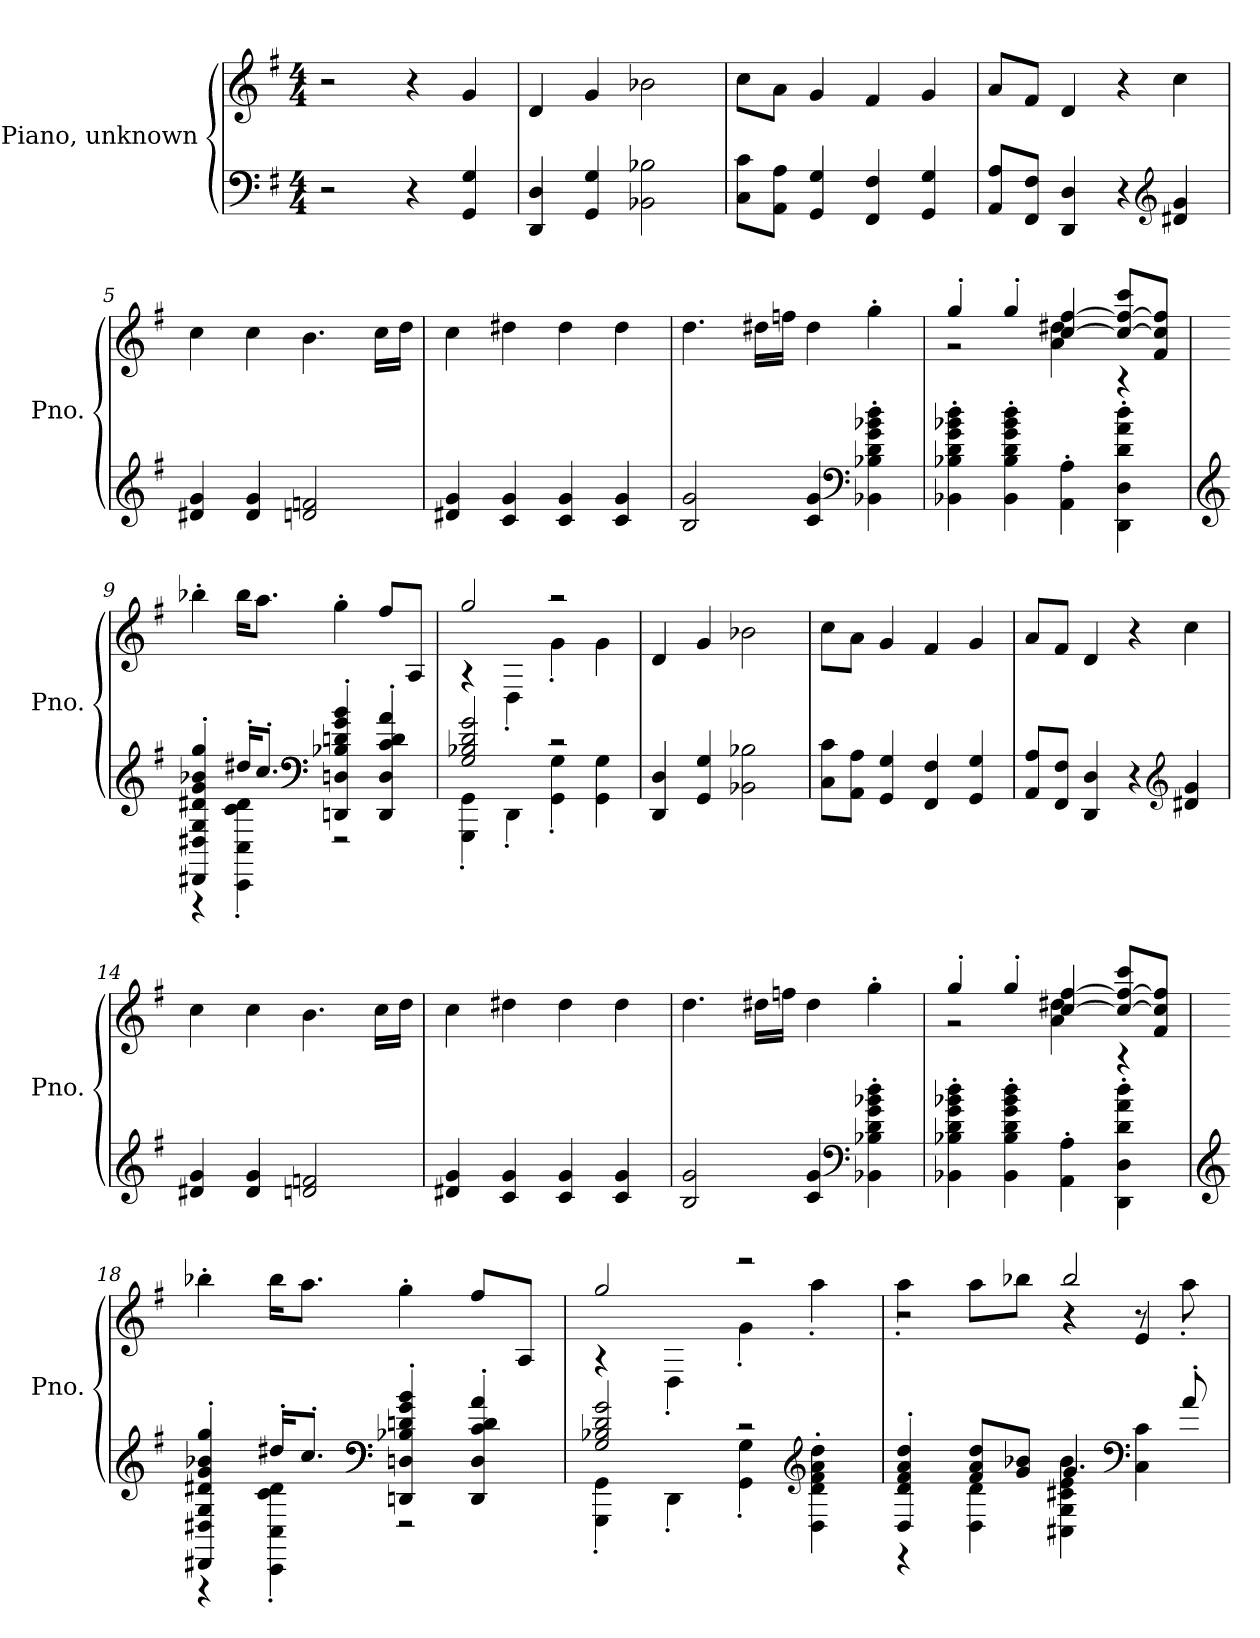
**kern	**kern
*part1	*part1
*staff2	*staff1
*I"Piano, unknown	*
*I'Pno.	*
*clefF4	*clefG2
*k[f#]	*k[f#]
*M4/4	*M4/4
*MM120	*MM120
=1	=1
2r	2r
4r	4r
4GG/ 4G/	4g/
=2	=2
4DD/ 4D/	4d/
4GG/ 4G/	4g/
2BB-X\ 2B-X\	2b-X\
=3	=3
8C\ 8c\L	8cc\L
8AA\ 8A\J	8a\J
4GG/ 4G/	4g/
4FF#/ 4F#/	4f#/
4GG/ 4G/	4g/
=4	=4
8AA/ 8A/L	8a/L
8FF#/ 8F#/J	8f#/J
4DD/ 4D/	4d/
4r	4r
*clefG2	*
4d#X/ 4g/	4cc\
=5	=5
4d#X/ 4g/	4cc\
4d#/ 4g/	4cc\
2dn/ 2fn/	4.b\
.	16cc\LL
.	16dd\JJ
=6	=6
4d#X/ 4g/	4cc\
4c/ 4g/	4dd#X\
4c/ 4g/	4dd#\
4c/ 4g/	4dd#\
!!LO:LB:g=z
=7	=7
2B/ 2g/	4.dd\
.	16dd#X\LL
.	16ffn\JJ
4c/ 4g/	4dd#\
*clefF4	*
4BB-X\' 4B-X\' 4d\' 4g\' 4b-X\' 4dd\'	4gg'\
=8	=8
*	*^
4BB-X\' 4B-X\' 4d\' 4g\' 4b-X\' 4dd\'	4gg'/	2r
4BB-\' 4B-\' 4d\' 4g\' 4b-\' 4dd\'	4gg'/	.
4AA\' 4A\'	[4cc/ [4ff#/	4a\ 4dd#X\
4DD\' 4D\' 4d\' 4a\' 4dd\'	8cc/_ 8ff#/_ 8ccc/L	4r
.	8f#/ 8cc/] 8ff#/]J	.
*	*v	*v
=9	=9
*clefG2	*
*^	*
4DD#X/' 4D#X/' 4G/' 4d#X/' 4g/' 4b-X/' 4gg/'	4r	4bb-X'\
16dd#X'/KL	4CC\' 4C\' 4c\' 4d#\'	16bb-\KL
8.cc'/J	.	8.aa\J
*clefF4	*	*
4DDn/' 4Dn/' 4B-X/' 4dn/' 4g/' 4b-/'	2r	4gg'\
4DD/' 4D/' 4c/' 4d/' 4a/'	.	8ff#/L
.	.	8A/J
=10	=10	=10
*	*	*^
2G/ 2B-X/ 2d/ 2g/	4GGG\' 4GG\'	2gg/	4r
.	4DD'\	.	4D'\
2r	4GG\' 4G\'	2r	4g'\
.	4GG\ 4G\	.	4g\
*v	*v	*	*
*	*v	*v
=11	=11
4DD/ 4D/	4d/
4GG/ 4G/	4g/
2BB-X\ 2B-X\	2b-X\
!!LO:LB:g=z
=12	=12
8C\ 8c\L	8cc\L
8AA\ 8A\J	8a\J
4GG/ 4G/	4g/
4FF#/ 4F#/	4f#/
4GG/ 4G/	4g/
=13	=13
8AA/ 8A/L	8a/L
8FF#/ 8F#/J	8f#/J
4DD/ 4D/	4d/
4r	4r
*clefG2	*
4d#X/ 4g/	4cc\
=14	=14
4d#X/ 4g/	4cc\
4d#/ 4g/	4cc\
2dn/ 2fn/	4.b\
.	16cc\LL
.	16dd\JJ
=15	=15
4d#X/ 4g/	4cc\
4c/ 4g/	4dd#X\
4c/ 4g/	4dd#\
4c/ 4g/	4dd#\
=16	=16
2B/ 2g/	4.dd\
.	16dd#X\LL
.	16ffn\JJ
4c/ 4g/	4dd#\
*clefF4	*
4BB-X\' 4B-X\' 4d\' 4g\' 4b-X\' 4dd\'	4gg'\
!!LO:LB:g=z
=17	=17
*	*^
4BB-X\' 4B-X\' 4d\' 4g\' 4b-X\' 4dd\'	4gg'/	2r
4BB-\' 4B-\' 4d\' 4g\' 4b-\' 4dd\'	4gg'/	.
4AA\' 4A\'	[4cc/ [4ff#/	4a\ 4dd#X\
4DD\' 4D\' 4d\' 4a\' 4dd\'	8cc/_ 8ff#/_ 8ccc/L	4r
.	8f#/ 8cc/] 8ff#/]J	.
*	*v	*v
=18	=18
*clefG2	*
*^	*
4DD#X/' 4D#X/' 4G/' 4d#X/' 4g/' 4b-X/' 4gg/'	4r	4bb-X'\
16dd#X'/KL	4CC\' 4C\' 4c\' 4d#\'	16bb-\KL
8.cc'/J	.	8.aa\J
*clefF4	*	*
4DDn/' 4Dn/' 4B-X/' 4dn/' 4g/' 4b-/'	2r	4gg'\
4DD/' 4D/' 4c/' 4d/' 4a/'	.	8ff#/L
.	.	8A/J
=19	=19	=19
*	*	*^
2G/ 2B-X/ 2d/ 2g/	4GGG\' 4GG\'	2gg/	4r
.	4DD'\	.	4D'\
2r	4GG\' 4G\'	2r	4g'\
*clefG2	*	*	*
.	4D\' 4d\' 4f#\' 4a\' 4dd\'	.	4aa'\
=20	=20	=20	=20
*	*	*	*^
4D/' 4d/' 4f#/' 4a/' 4dd/'	4r	2r	4aa'\	2r
8f#/ 8a/ 8dd/L	4D\ 4d\	.	8aa\L	.
8g/ 8b-X/J	.	.	8bb-X\J	.
4.g/	4C#X\ 4G\ 4c#X\ 4e\ 4b-\	2bb-/	4r	4r
*clefF4	*	*	*	*
.	4C#\ 4c#\	.	8r	4e/
8a'/	.	.	8aa'\	.
*v	*v	*	*	*
*	*v	*v	*v
=	=
*-	*-
